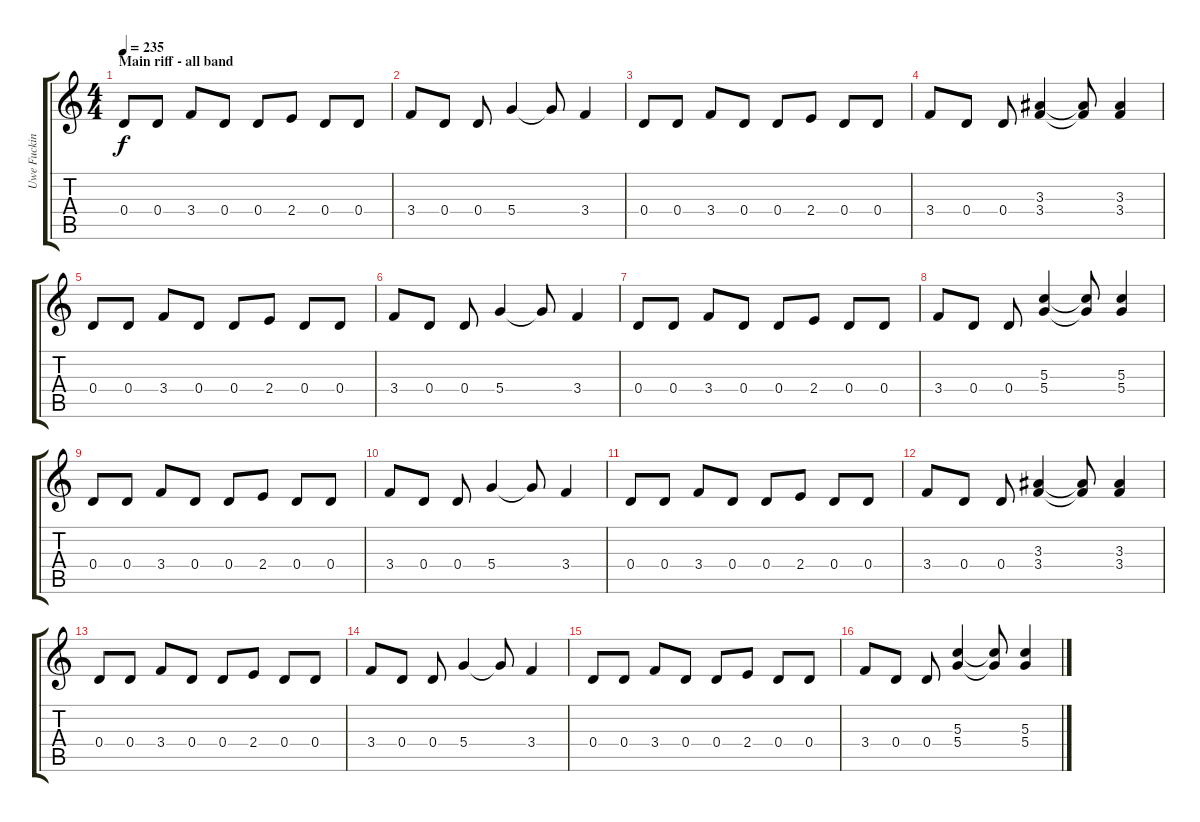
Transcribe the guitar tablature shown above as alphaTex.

\track ("Uwe Fucking Lulis" "Uwe Fuckin") {instrument distortionguitar}
\staff {score tabs}
\tuning (E4 B3 G3 D3 A2 E2) {hide}
\ts (4 4)
\section ("" "Main riff - all band")
\tempo 235
\clef g2
\ks c
0.4.8{dy f} 0.4.8 3.4.8 0.4.8 0.4.8 2.4.8 0.4.8 0.4.8 |
3.4.8 0.4.8 0.4.8 5.4.4 5.4{t}.8 3.4.4 |
0.4.8 0.4.8 3.4.8 0.4.8 0.4.8 2.4.8 0.4.8 0.4.8 |
3.4.8 0.4.8 0.4.8 (3.3 3.4).4 (3.3{t} 3.4{t}).8 (3.3 3.4).4 |
0.4.8 0.4.8 3.4.8 0.4.8 0.4.8 2.4.8 0.4.8 0.4.8 |
3.4.8 0.4.8 0.4.8 5.4.4 5.4{t}.8 3.4.4 |
0.4.8 0.4.8 3.4.8 0.4.8 0.4.8 2.4.8 0.4.8 0.4.8 |
3.4.8 0.4.8 0.4.8 (5.3 5.4).4 (5.3{t} 5.4{t}).8 (5.3 5.4).4 |
0.4.8 0.4.8 3.4.8 0.4.8 0.4.8 2.4.8 0.4.8 0.4.8 |
3.4.8 0.4.8 0.4.8 5.4.4 5.4{t}.8 3.4.4 |
0.4.8 0.4.8 3.4.8 0.4.8 0.4.8 2.4.8 0.4.8 0.4.8 |
3.4.8 0.4.8 0.4.8 (3.3 3.4).4 (3.3{t} 3.4{t}).8 (3.3 3.4).4 |
0.4.8 0.4.8 3.4.8 0.4.8 0.4.8 2.4.8 0.4.8 0.4.8 |
3.4.8 0.4.8 0.4.8 5.4.4 5.4{t}.8 3.4.4 |
0.4.8 0.4.8 3.4.8 0.4.8 0.4.8 2.4.8 0.4.8 0.4.8 |
3.4.8 0.4.8 0.4.8 (5.3 5.4).4 (5.3{t} 5.4{t}).8 (5.3 5.4).4
